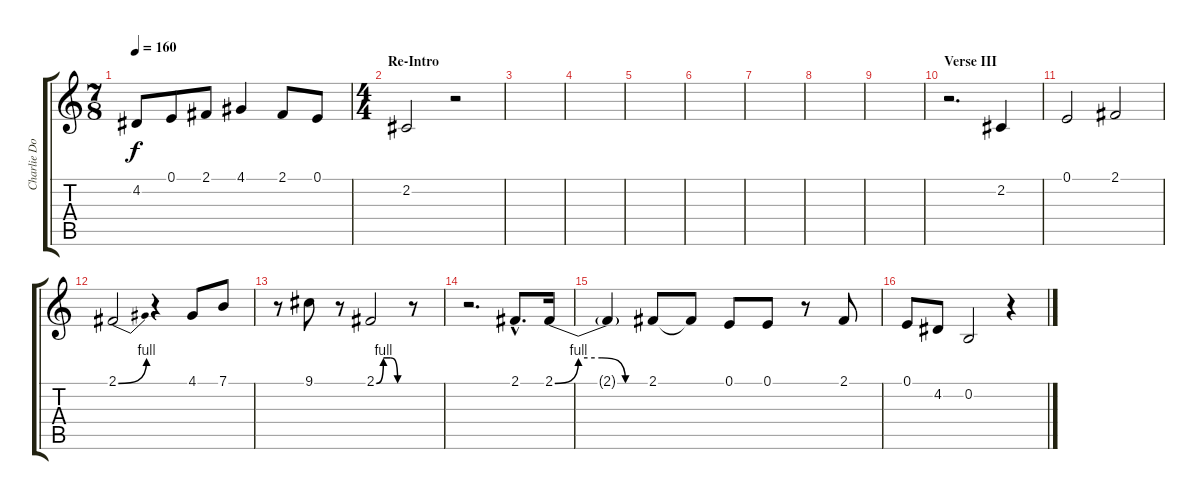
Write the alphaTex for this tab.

\track ("Charlie Dominici Lead Vocals" "Charlie Do") {instrument lead6voice}
\staff {score tabs}
\tuning (E4 B3 G3 D3 A2 E2) {hide}
\ts (7 8)
\tempo 160
\clef g2
\ks c
4.2.8{dy f} 0.1.8 2.1.8 4.1.4 2.1.8 0.1.8 |
\ts (4 4)
\section ("" "Re-Intro")
2.2.2 r.2 |
|
|
|
|
|
|
|
\section ("" "Verse III")
r.2{d} 2.2.4 |
0.1.2 2.1.2 |
2.1{be (bend 0 0 60 4)}.2 r.4 4.1.8 7.1.8 |
r.8 9.1.8 r.8 2.1{be (custom 0 0 15 4 30 4 45 0 60 0)}.2 r.8 |
r.2{d} 2.1{hac}.8{d} 2.1{be (custom 0 0 15 4 30 4 45 0 60 0)}.16 |
2.1{t}.4 2.1.8 2.1{t}.8 0.1.8 0.1.8 r.8 2.1.8 |
0.1.8 4.2.8 0.2.2 r.4
